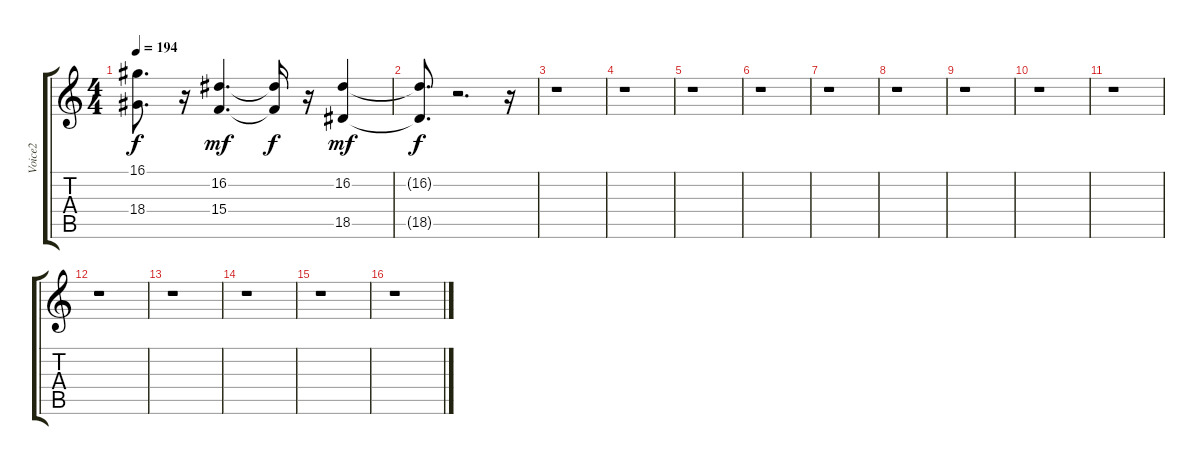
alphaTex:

\track ("Voice2" "Voice2") {instrument voiceoohs}
\staff {score tabs}
\tuning (E4 B3 G3 D3 A2 E2) {hide}
\ts (4 4)
\tempo 194
\clef g2
\ks c
(16.1{t} 18.4{t}).8{d dy f} r.16 (16.2 15.4).4{d dy mf} (16.2{t} 15.4{t}).16{dy f} r.16 (16.2 18.5).4{dy mf} |
(16.2{t} 18.5{t}).8{d dy f} r.2{d} r.16 |
r.1 |
r.1 |
r.1 |
r.1 |
r.1 |
r.1 |
r.1 |
r.1 |
r.1 |
r.1 |
r.1 |
r.1 |
r.1 |
r.1
